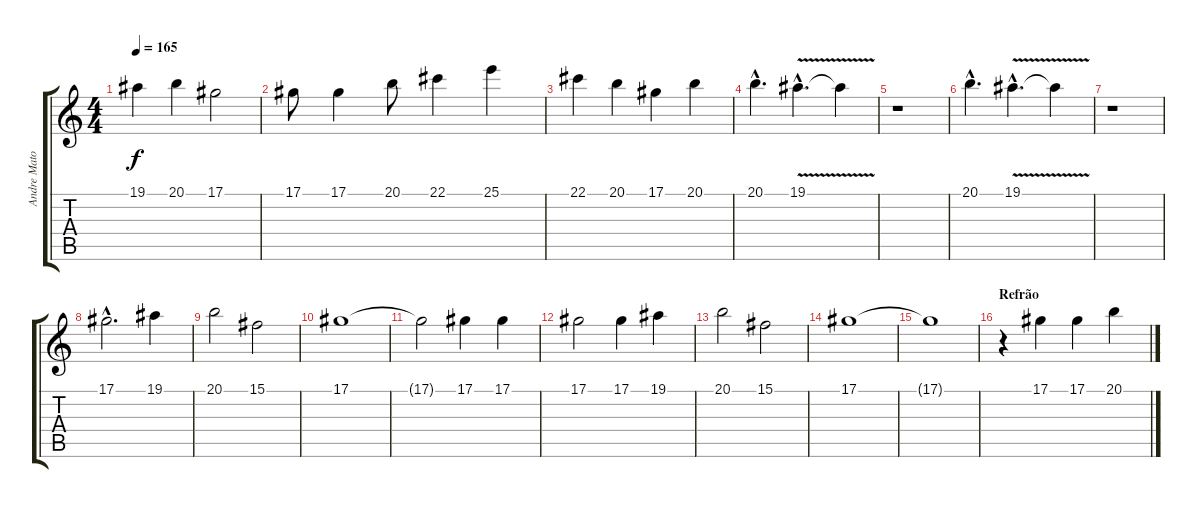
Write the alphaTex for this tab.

\track ("Andre Matos" "Andre Mato") {instrument lead2sawtooth}
\staff {score tabs}
\tuning (Eb4 Bb3 Gb3 Db3 Ab2 Eb2) {hide}
\ts (4 4)
\tempo 165
\clef g2
\ks c
19.1.4{dy f} 20.1.4 17.1.2 |
17.1.8 17.1.4 20.1.8 22.1.4 25.1.4 |
22.1.4 20.1.4 17.1.4 20.1.4 |
20.1{hac}.4{d} 19.1{v hac}.4{d} 19.1{t}.4 |
r.1 |
20.1{hac}.4{d} 19.1{v hac}.4{d} 19.1{t}.4 |
r.1 |
17.1{hac}.2{d} 19.1.4 |
20.1.2 15.1.2 |
17.1.1 |
17.1{t}.2 17.1.4 17.1.4 |
17.1.2 17.1.4 19.1.4 |
20.1.2 15.1.2 |
17.1.1 |
17.1{t}.1 |
\section ("" "Refrão")
r.4 17.1.4 17.1.4 20.1.4
